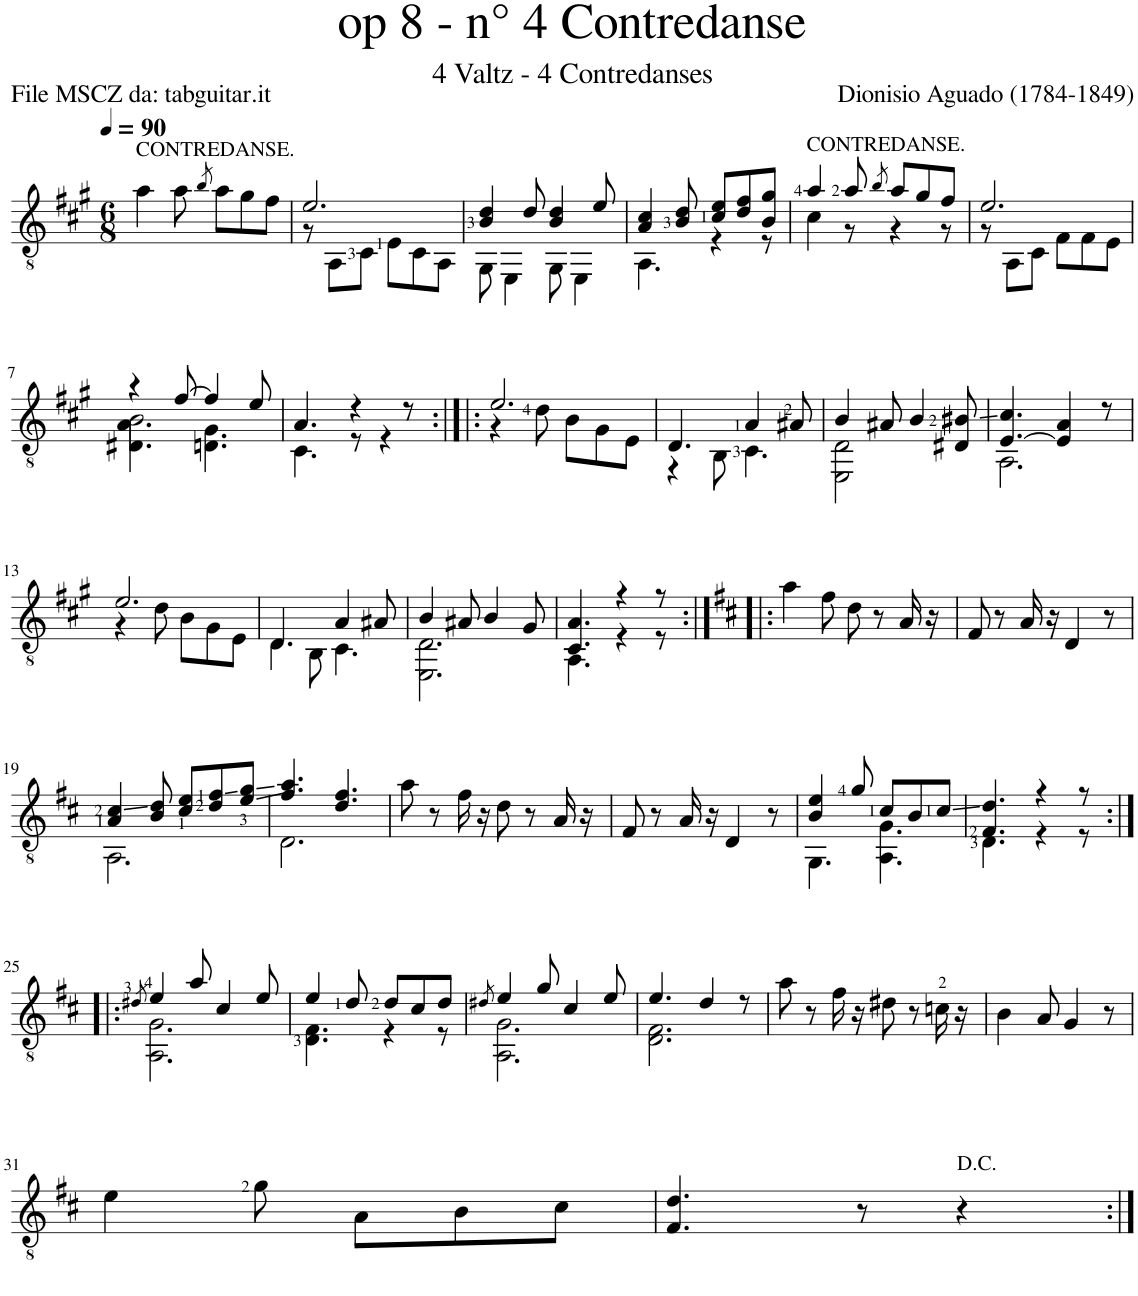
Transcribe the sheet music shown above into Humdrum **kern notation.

**kern
*part1
*staff1
*I"Guitar
*I'Guit.
*clefGv2
*k[f#c#g#]
*M6/8
*MM90
=1
!LO:TX:a:t=CONTREDANSE.
4a\
8a\
8qb/
8a\L
8g#\
8f#\J
=2
*^
2.e/	8r
.	8AA\L
.	8C#\J
.	8E\L
.	8C#\
.	8AA\J
=3	=3
4B/ 4d/	8GG#\
.	4EE\
8d/	.
4B/ 4d/	8GG#\
.	4EE\
8e/	.
=4	=4
4A/ 4c#/	4.AA\
8B/ 8d/	.
8c#/ 8e/L	4r
8d/ 8f#/	.
8B/ 8g#/J	8r
=5	=5
!LO:TX:a:t=CONTREDANSE.	!
4a/	4c#\
8a/	8r
8qb/	.
8a/L	4r
8g#/	.
8f#/J	8r
=6	=6
2.e/	8r
.	8AA\L
.	8C#\J
.	8F#\L
.	8F#\
.	8E\J
!!LO:LB:g=z	!!
=7	=7
*	*^
4r	2B\	4.D#X\ 4.A\
[8f#/	.	.
4f#/]	.	4.Dn\ 4.G#\
.	4ryy	.
8e/	.	.
*	*v	*v
=8	=8
4.A/	4.C#\
4r	8r
.	4r
8r	.
=9:|!|:	=9:|!|:
2.e/	4r
.	8d\
.	8B\L
.	8G#\
.	8E\J
=10	=10
4.D/	4r
.	8BB\
4A/	4.C#\
8A#X/	.
=11	=11
4B/	2EE\ 2D\
8A#X/	.
4B/	.
.	4ryy
8D#X/ 8B#X/	.
=12	=12
[4.E/ 4.c#/	2.AA\
4E/] 4A/	.
8r	.
!!LO:LB:g=z	!!
=13	=13
2.e/	4r
.	8d\
.	8B\L
.	8G#\
.	8E\J
=14	=14
4.D/	4D\
.	8BB\
4A/	4.C#\
8A#X/	.
=15	=15
4B/	2.EE\ 2.D\
8A#X/	.
4B/	.
8G#/	.
=16	=16
4.C#/ 4.A/	4.AA\
4r	4r
8r	8r
*v	*v
=17:|!|:
*k[f#c#]
4a\
8f#\
8d\
8r
16A/
16r
=18
8F#/
8r
16A/
16r
4D/
8r
!!LO:LB:g=z
=19
*^
4A/ 4c#/	2.AA\
8B/ 8d/	.
8c#/ 8e/L	.
8d/ 8f#/	.
8e/ 8g/J	.
=20	=20
4.f#/ 4.a/	2.D\
4.d/ 4.f#/	.
*v	*v
=21
8a\
8r
16f#\
16r
8d\
8r
16A/
16r
=22
8F#/
8r
16A/
16r
4D/
8r
=23
*^
4B/ 4e/	4.GG\
8g/	.
8c#/L	4.AA\ 4.G\
8B/	.
8c#/J	.
=24	=24
4.F#/ 4.d/	4.D\
4r	4r
8r	8r
!!LO:LB:g=z	!!
=25:|!|:	=25:|!|:
8qd#X/	.
4e/	2.AA\ 2.G\
8a/	.
4c#/	.
8e/	.
=26	=26
4e/	4.D\ 4.F#\
8d/	.
8d/L	4r
8c#/	.
8d/J	8r
=27	=27
8qd#X/	.
4e/	2.AA\ 2.G\
8g/	.
4c#/	.
8e/	.
=28	=28
4.e/	2.D\ 2.F#\
4d/	.
8r	.
*v	*v
=29
8a\
8r
16f#\
16r
8d#X\
8r
16cn\
16r
=30
4B\
8A/
4G/
8r
!!LO:LB:g=z
=31
4e\
8g\
8A\L
8B\
8c#\J
=32
4.F#/ 4.d/
8r
4r
=:|!
*-
